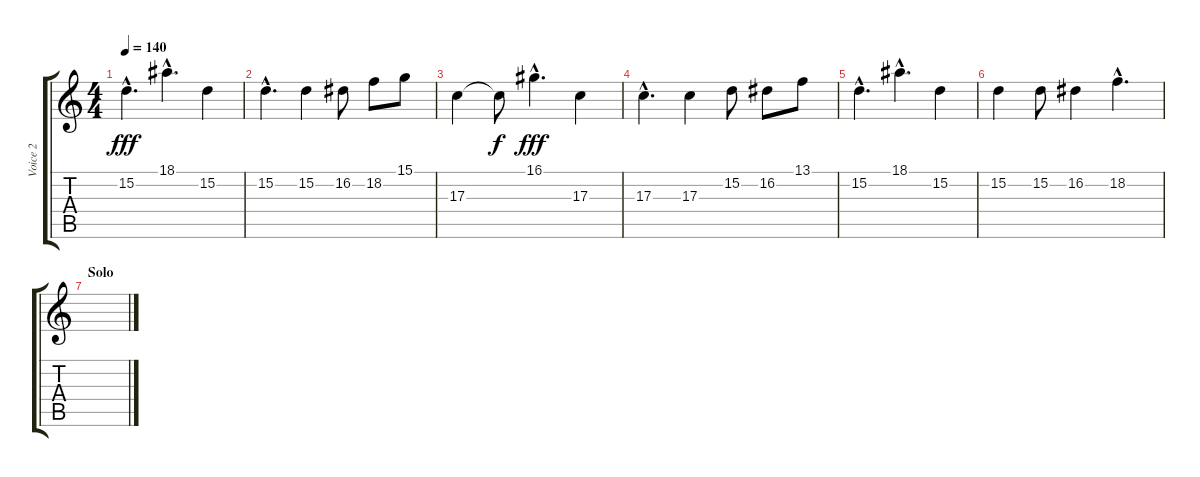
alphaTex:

\track ("Voice 2" "Voice 2") {instrument synthstrings1}
\staff {score tabs}
\tuning (E4 B3 G3 D3 A2 E2) {hide}
\ts (4 4)
\tempo 140
\clef g2
\ks c
15.2{hac}.4{d dy fff} 18.1{hac}.4{d} 15.2.4 |
15.2{hac}.4{d} 15.2.4 16.2.8 18.2.8 15.1.8 |
17.3.4 17.3{t}.8{dy f} 16.1{hac}.4{d dy fff} 17.3.4 |
17.3{hac}.4{d} 17.3.4 15.2.8 16.2.8 13.1.8 |
15.2{hac}.4{d} 18.1{hac}.4{d} 15.2.4 |
15.2.4 15.2.8 16.2.4 18.2{hac}.4{d} |
\section ("" "Solo")
